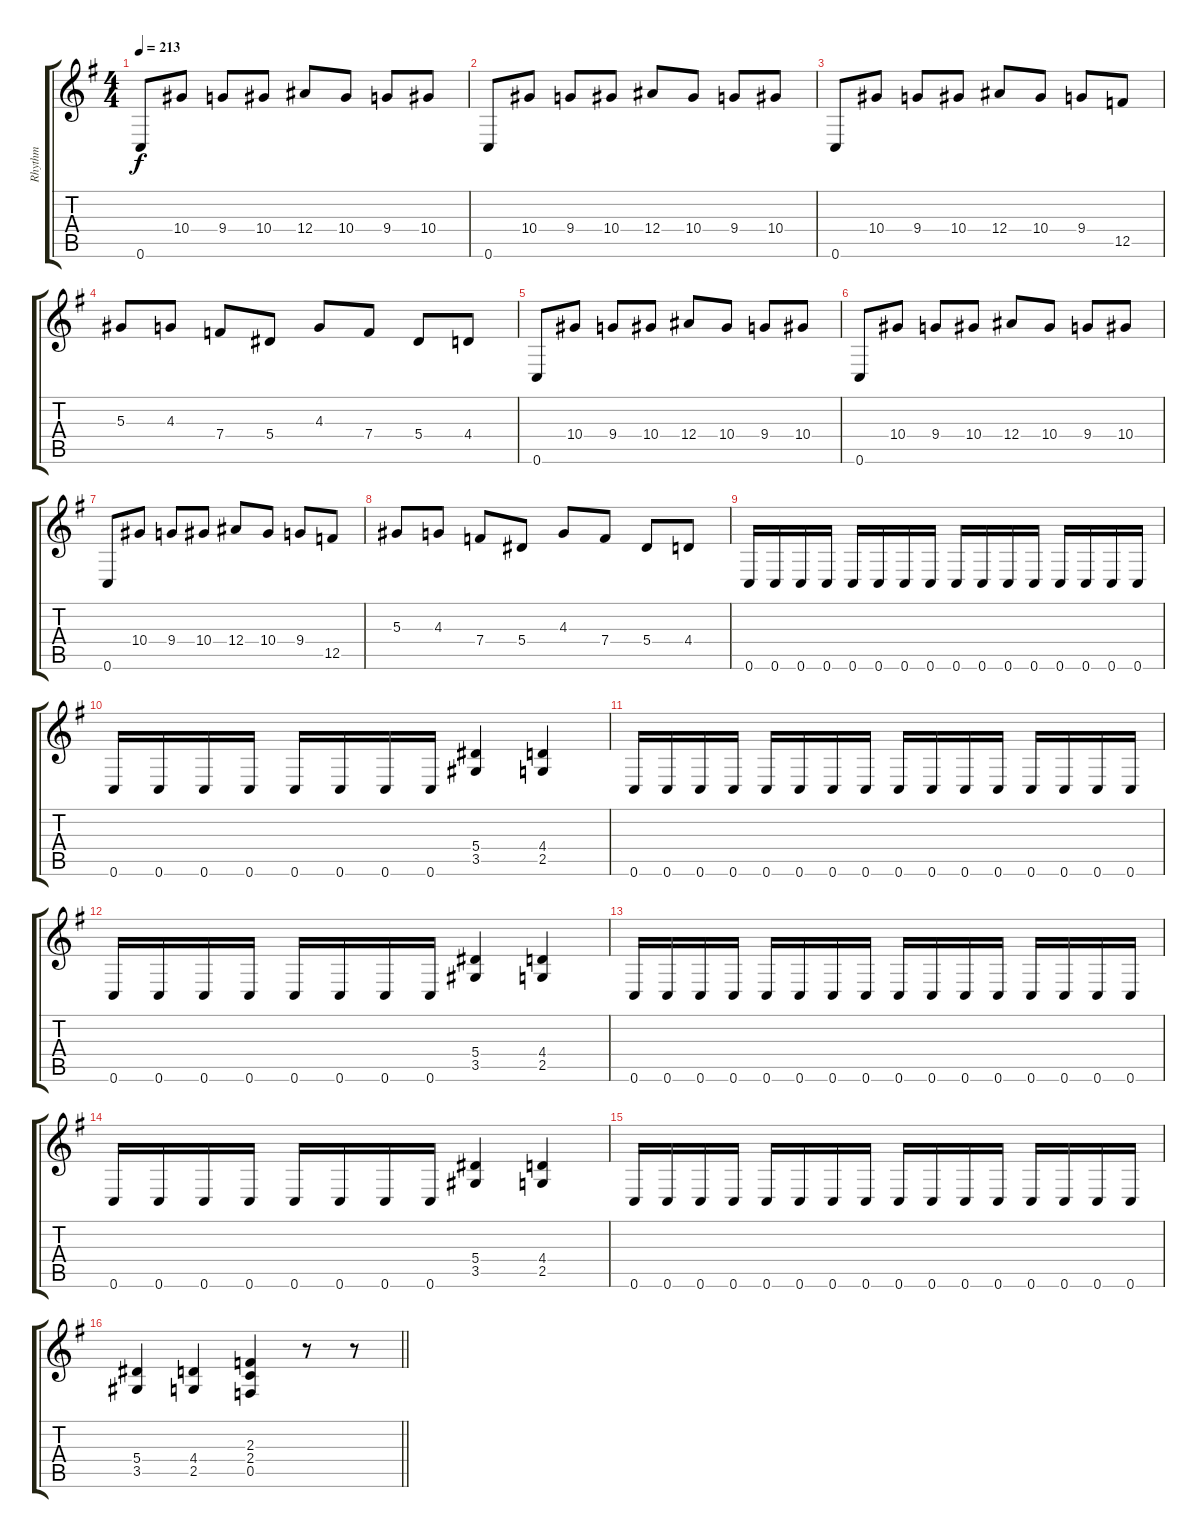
\track ("Rhythm" "Rhythm") {instrument distortionguitar}
\staff {score tabs}
\tuning (C4 G3 Eb3 Bb2 F2 C2) {hide}
\ts (4 4)
\tempo 213
\clef g2
\ks eminor
0.6.8{dy f} 10.4.8 9.4.8 10.4.8 12.4.8 10.4.8 9.4.8 10.4.8 |
0.6.8 10.4.8 9.4.8 10.4.8 12.4.8 10.4.8 9.4.8 10.4.8 |
0.6.8 10.4.8 9.4.8 10.4.8 12.4.8 10.4.8 9.4.8 12.5.8 |
5.3.8 4.3.8 7.4.8 5.4.8 4.3.8 7.4.8 5.4.8 4.4.8 |
0.6.8 10.4.8 9.4.8 10.4.8 12.4.8 10.4.8 9.4.8 10.4.8 |
0.6.8 10.4.8 9.4.8 10.4.8 12.4.8 10.4.8 9.4.8 10.4.8 |
0.6.8 10.4.8 9.4.8 10.4.8 12.4.8 10.4.8 9.4.8 12.5.8 |
5.3.8 4.3.8 7.4.8 5.4.8 4.3.8 7.4.8 5.4.8 4.4.8 |
0.6.16 0.6.16 0.6.16 0.6.16 0.6.16 0.6.16 0.6.16 0.6.16 0.6.16 0.6.16 0.6.16 0.6.16 0.6.16 0.6.16 0.6.16 0.6.16 |
0.6.16 0.6.16 0.6.16 0.6.16 0.6.16 0.6.16 0.6.16 0.6.16 (5.4 3.5).4 (4.4 2.5).4 |
0.6.16 0.6.16 0.6.16 0.6.16 0.6.16 0.6.16 0.6.16 0.6.16 0.6.16 0.6.16 0.6.16 0.6.16 0.6.16 0.6.16 0.6.16 0.6.16 |
0.6.16 0.6.16 0.6.16 0.6.16 0.6.16 0.6.16 0.6.16 0.6.16 (5.4 3.5).4 (4.4 2.5).4 |
0.6.16 0.6.16 0.6.16 0.6.16 0.6.16 0.6.16 0.6.16 0.6.16 0.6.16 0.6.16 0.6.16 0.6.16 0.6.16 0.6.16 0.6.16 0.6.16 |
0.6.16 0.6.16 0.6.16 0.6.16 0.6.16 0.6.16 0.6.16 0.6.16 (5.4 3.5).4 (4.4 2.5).4 |
0.6.16 0.6.16 0.6.16 0.6.16 0.6.16 0.6.16 0.6.16 0.6.16 0.6.16 0.6.16 0.6.16 0.6.16 0.6.16 0.6.16 0.6.16 0.6.16 |
\barLineRight lightlight
(5.4 3.5).4 (4.4 2.5).4 (2.3 2.4 0.5).4 r.8 r.8
